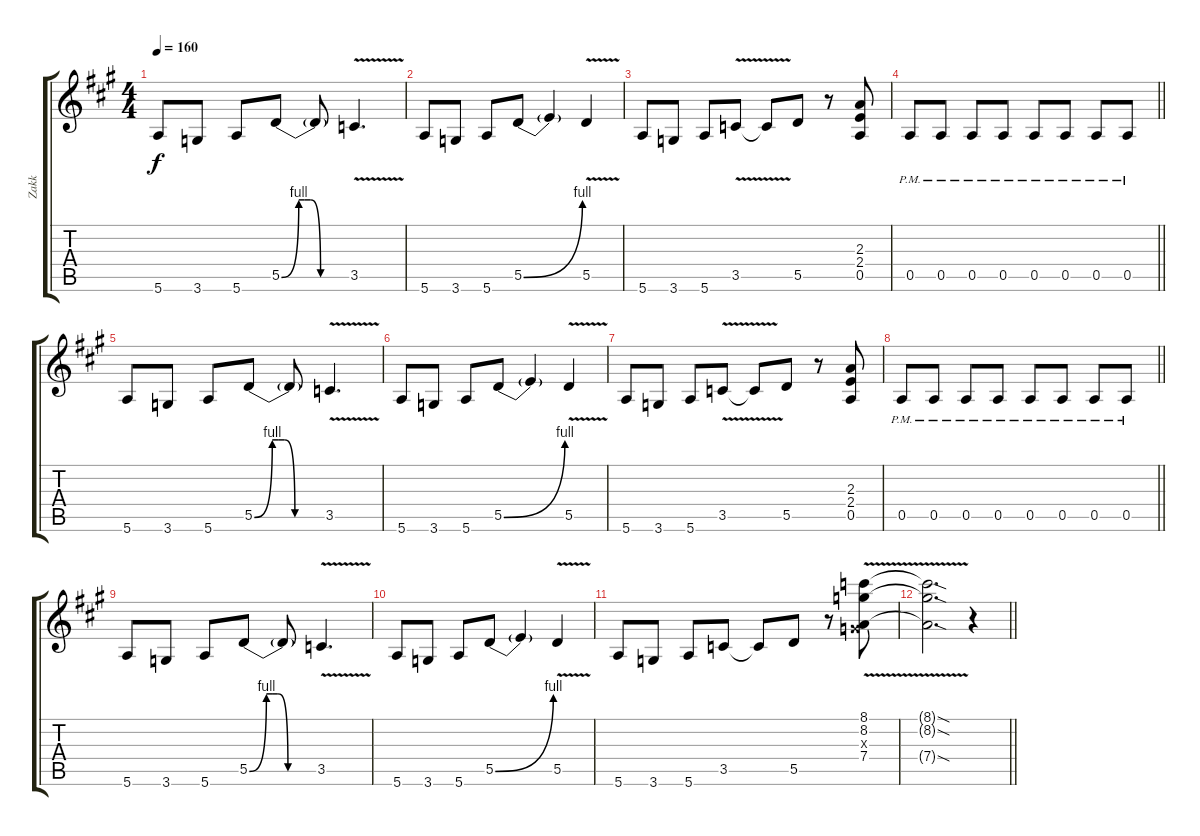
\track ("Zakk" "Zakk") {instrument overdrivenguitar}
\staff {score tabs}
\tuning (E4 B3 G3 D3 A2 E2) {hide}
\ts (4 4)
\tempo 160
\clef g2
\ks a
5.6.8{dy f} 3.6.8 5.6.8 5.5{be (custom 0 0 15 4 20 4 25 4 34 0 60 0)}.8 5.5{t}.8 3.5{v}.4{d} |
5.6.8 3.6.8 5.6.8 5.5{be (bend 0 0 60 4)}.8 5.5{t}.4 5.5{v}.4 |
5.6.8 3.6.8 5.6.8 3.5{v}.8 3.5{t}.8 5.5.8 r.8 (2.3 2.4 0.5).8 |
\barLineRight lightlight
0.5{pm}.8 0.5{pm}.8 0.5{pm}.8 0.5{pm}.8 0.5{pm}.8 0.5{pm}.8 0.5{pm}.8 0.5{pm}.8 |
5.6.8 3.6.8 5.6.8 5.5{be (custom 0 0 15 4 20 4 25 4 34 0 60 0)}.8 5.5{t}.8 3.5{v}.4{d} |
5.6.8 3.6.8 5.6.8 5.5{be (bend 0 0 60 4)}.8 5.5{t}.4 5.5{v}.4 |
5.6.8 3.6.8 5.6.8 3.5{v}.8 3.5{t}.8 5.5.8 r.8 (2.3 2.4 0.5).8 |
\barLineRight lightlight
0.5{pm}.8 0.5{pm}.8 0.5{pm}.8 0.5{pm}.8 0.5{pm}.8 0.5{pm}.8 0.5{pm}.8 0.5{pm}.8 |
5.6.8 3.6.8 5.6.8 5.5{be (custom 0 0 15 4 20 4 25 4 34 0 60 0)}.8 5.5{t}.8 3.5{v}.4{d} |
5.6.8 3.6.8 5.6.8 5.5{be (bend 0 0 60 4)}.8 5.5{t}.4 5.5{v}.4 |
5.6.8 3.6.8 5.6.8 3.5.8 3.5{t}.8 5.5.8 r.8 (8.1{v} 8.2 0.3{x} 7.4{v}).8 |
\barLineRight lightlight
(8.1{sod t} 8.2{sod t} 7.4{sod t}).2{d} r.4
